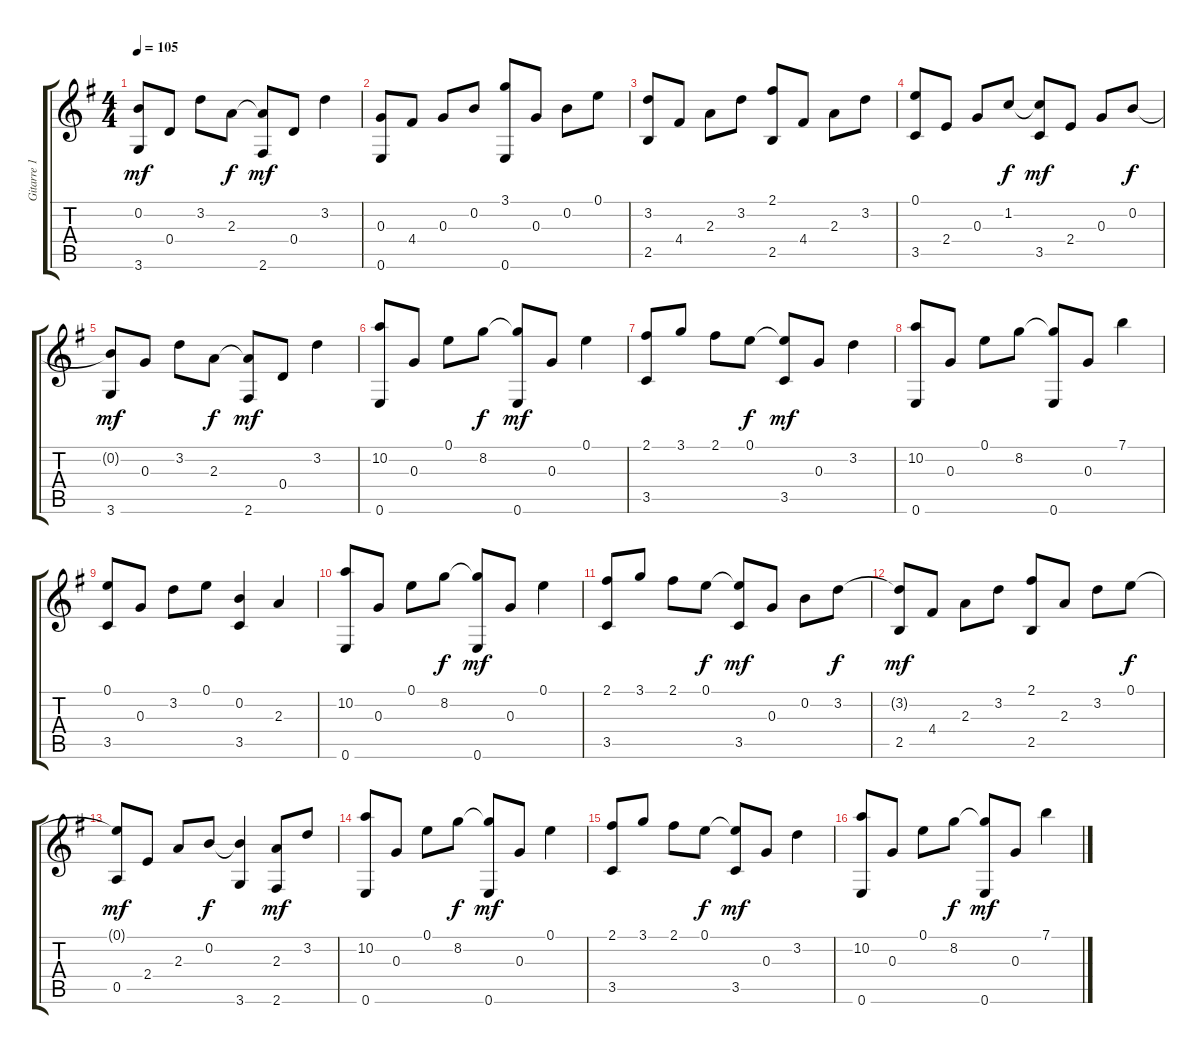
\track ("Gitarre 1" "Gitarre 1") {instrument acousticguitarsteel}
\staff {score tabs}
\tuning (E4 B3 G3 D3 A2 E2) {hide}
\ts (4 4)
\tempo 105
\clef g2
\ks g
(0.2 3.6).8{dy mf} 0.4.8 3.2.8 2.3.8{dy f} (2.3{t} 2.6).8{dy mf} 0.4.8 3.2.4 |
(0.3 0.6).8 4.4.8 0.3.8 0.2.8 (3.1 0.6).8 0.3.8 0.2.8 0.1.8 |
(3.2 2.5).8 4.4.8 2.3.8 3.2.8 (2.1 2.5).8 4.4.8 2.3.8 3.2.8 |
(0.1 3.5).8 2.4.8 0.3.8 1.2.8{dy f} (1.2{t} 3.5).8{dy mf} 2.4.8 0.3.8 0.2.8{dy f} |
(0.2{t} 3.6).8{dy mf} 0.3.8 3.2.8 2.3.8{dy f} (2.3{t} 2.6).8{dy mf} 0.4.8 3.2.4 |
(10.2 0.6).8 0.3.8 0.1.8 8.2.8{dy f} (8.2{t} 0.6).8{dy mf} 0.3.8 0.1.4 |
(2.1 3.5).8 3.1.8 2.1.8 0.1.8{dy f} (0.1{t} 3.5).8{dy mf} 0.3.8 3.2.4 |
(10.2 0.6).8 0.3.8 0.1.8 8.2.8 (8.2{t} 0.6).8 0.3.8 7.1.4 |
(0.1 3.5).8 0.3.8 3.2.8 0.1.8 (0.2 3.5).4 2.3.4 |
(10.2 0.6).8 0.3.8 0.1.8 8.2.8{dy f} (8.2{t} 0.6).8{dy mf} 0.3.8 0.1.4 |
(2.1 3.5).8 3.1.8 2.1.8 0.1.8{dy f} (0.1{t} 3.5).8{dy mf} 0.3.8 0.2.8 3.2.8{dy f} |
(3.2{t} 2.5).8{dy mf} 4.4.8 2.3.8 3.2.8 (2.1 2.5).8 2.3.8 3.2.8 0.1.8{dy f} |
(0.1{t} 0.5).8{dy mf} 2.4.8 2.3.8 0.2.8{dy f} (0.2{t} 3.6).4 (2.3 2.6).8{dy mf} 3.2.8 |
(10.2 0.6).8 0.3.8 0.1.8 8.2.8{dy f} (8.2{t} 0.6).8{dy mf} 0.3.8 0.1.4 |
(2.1 3.5).8 3.1.8 2.1.8 0.1.8{dy f} (0.1{t} 3.5).8{dy mf} 0.3.8 3.2.4 |
(10.2 0.6).8 0.3.8 0.1.8 8.2.8{dy f} (8.2{t} 0.6).8{dy mf} 0.3.8 7.1.4
